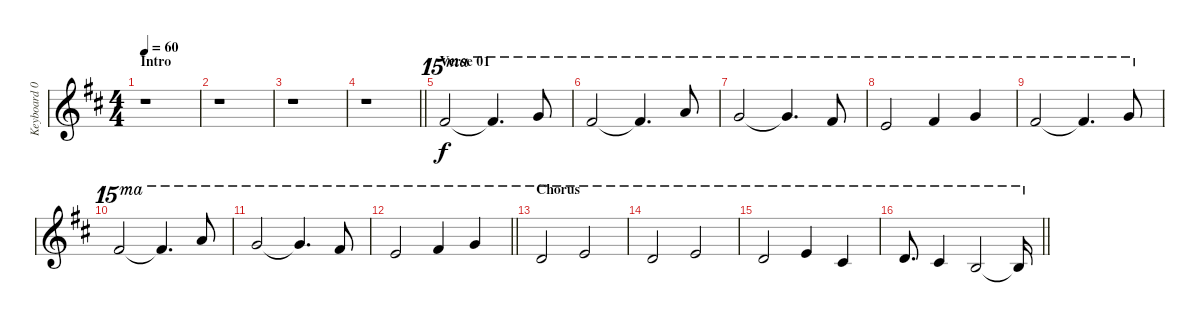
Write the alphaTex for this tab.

\track ("Keyboard 01" "Keyboard 0") {instrument stringensemble1}
\staff {score}
\tuning (E4 B3 G3 D3 A2 E2) {hide}
\ts (4 4)
\section ("" "Intro")
\tempo 60
\clef g2
\ks d
r.1{dy f instrument stringensemble1} |
r.1 |
r.1 |
\barLineRight lightlight
r.1 |
\section ("" "Verse 01")
26.1.2{ot 15ma} 26.1{t}.4{d ot 15ma} 27.1.8{ot 15ma} |
26.1.2{ot 15ma} 26.1{t}.4{d ot 15ma} 29.1.8{ot 15ma} |
27.1.2{ot 15ma} 27.1{t}.4{d ot 15ma} 26.1.8{ot 15ma} |
24.1.2{ot 15ma} 26.1.4{ot 15ma} 27.1.4{ot 15ma} |
26.1.2{ot 15ma} 26.1{t}.4{d ot 15ma} 27.1.8{ot 15ma} |
26.1.2{ot 15ma} 26.1{t}.4{d ot 15ma} 29.1.8{ot 15ma} |
27.1.2{ot 15ma} 27.1{t}.4{d ot 15ma} 26.1.8{ot 15ma} |
\barLineRight lightlight
24.1.2{ot 15ma} 26.1.4{ot 15ma} 27.1.4{ot 15ma} |
\section ("" "Chorus")
22.1.2{ot 15ma} 24.1.2{ot 15ma} |
22.1.2{ot 15ma} 24.1.2{ot 15ma} |
22.1.2{ot 15ma} 24.1.4{ot 15ma} 26.2.4{ot 15ma} |
\barLineRight lightlight
22.1.8{d ot 15ma} 21.1.4{ot 15ma} 19.1.2{ot 15ma} 19.1{t}.16{ot 15ma}
